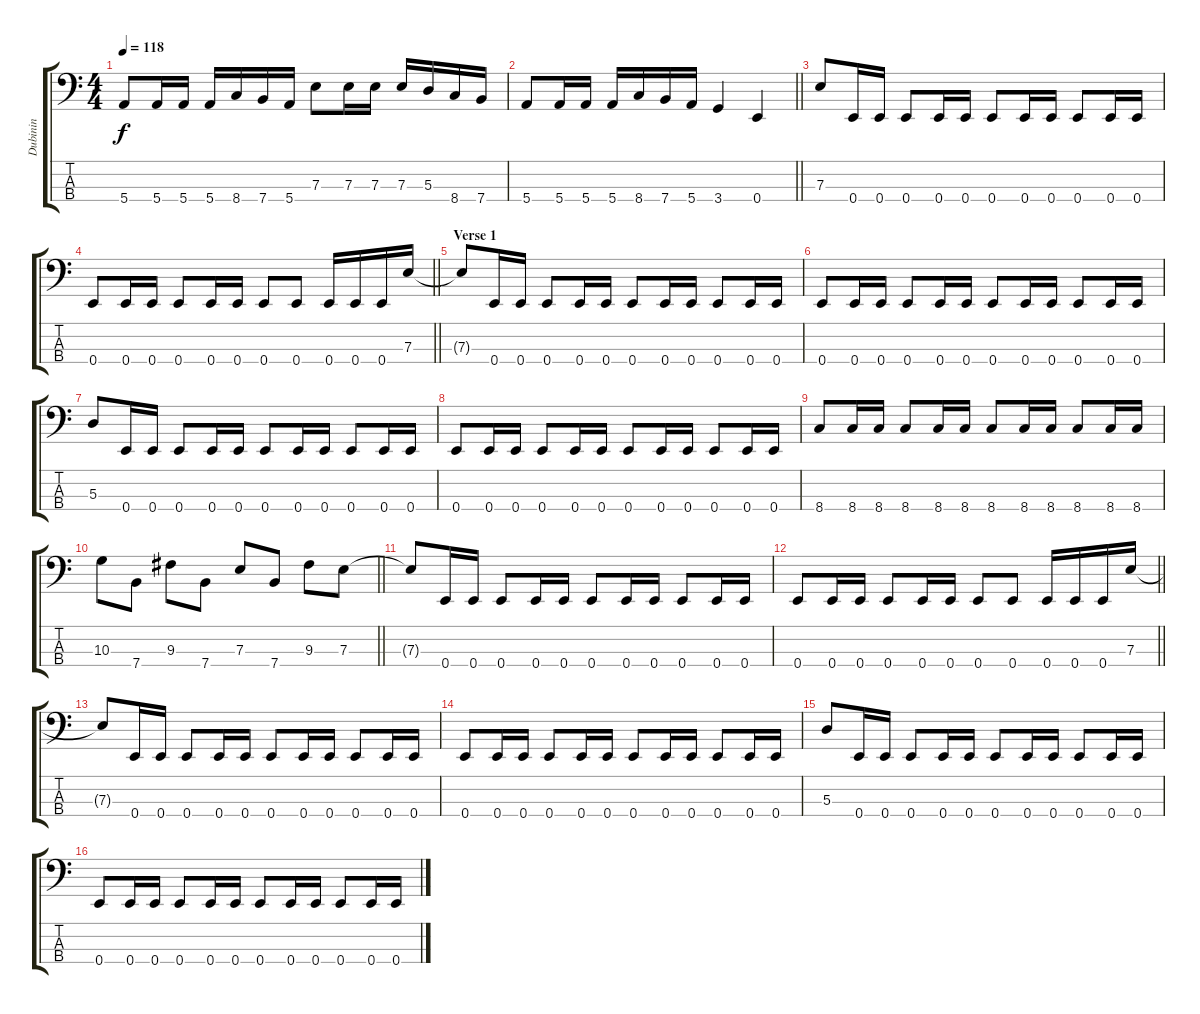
\track ("Dubinin" "Dubinin") {instrument electricbassfinger}
\staff {score tabs}
\tuning (G2 D2 A1 E1) {hide}
\ts (4 4)
\tempo 118
\clef f4
\ks c
5.4.8{dy f} 5.4.16 5.4.16 5.4.16 8.4.16 7.4.16 5.4.16 7.3.8 7.3.16 7.3.16 7.3.16 5.3.16 8.4.16 7.4.16 |
\barLineRight lightlight
5.4.8 5.4.16 5.4.16 5.4.16 8.4.16 7.4.16 5.4.16 3.4.4 0.4.4 |
7.3.8 0.4.16 0.4.16 0.4.8 0.4.16 0.4.16 0.4.8 0.4.16 0.4.16 0.4.8 0.4.16 0.4.16 |
\barLineRight lightlight
0.4.8 0.4.16 0.4.16 0.4.8 0.4.16 0.4.16 0.4.8 0.4.8 0.4.16 0.4.16 0.4.16 7.3.16 |
\section ("" "Verse 1")
7.3{t}.8 0.4.16 0.4.16 0.4.8 0.4.16 0.4.16 0.4.8 0.4.16 0.4.16 0.4.8 0.4.16 0.4.16 |
0.4.8 0.4.16 0.4.16 0.4.8 0.4.16 0.4.16 0.4.8 0.4.16 0.4.16 0.4.8 0.4.16 0.4.16 |
5.3.8 0.4.16 0.4.16 0.4.8 0.4.16 0.4.16 0.4.8 0.4.16 0.4.16 0.4.8 0.4.16 0.4.16 |
0.4.8 0.4.16 0.4.16 0.4.8 0.4.16 0.4.16 0.4.8 0.4.16 0.4.16 0.4.8 0.4.16 0.4.16 |
8.4.8 8.4.16 8.4.16 8.4.8 8.4.16 8.4.16 8.4.8 8.4.16 8.4.16 8.4.8 8.4.16 8.4.16 |
\barLineRight lightlight
10.3.8 7.4.8 9.3.8 7.4.8 7.3.8 7.4.8 9.3.8 7.3.8 |
7.3{t}.8 0.4.16 0.4.16 0.4.8 0.4.16 0.4.16 0.4.8 0.4.16 0.4.16 0.4.8 0.4.16 0.4.16 |
\barLineRight lightlight
0.4.8 0.4.16 0.4.16 0.4.8 0.4.16 0.4.16 0.4.8 0.4.8 0.4.16 0.4.16 0.4.16 7.3.16 |
7.3{t}.8 0.4.16 0.4.16 0.4.8 0.4.16 0.4.16 0.4.8 0.4.16 0.4.16 0.4.8 0.4.16 0.4.16 |
0.4.8 0.4.16 0.4.16 0.4.8 0.4.16 0.4.16 0.4.8 0.4.16 0.4.16 0.4.8 0.4.16 0.4.16 |
5.3.8 0.4.16 0.4.16 0.4.8 0.4.16 0.4.16 0.4.8 0.4.16 0.4.16 0.4.8 0.4.16 0.4.16 |
0.4.8 0.4.16 0.4.16 0.4.8 0.4.16 0.4.16 0.4.8 0.4.16 0.4.16 0.4.8 0.4.16 0.4.16
